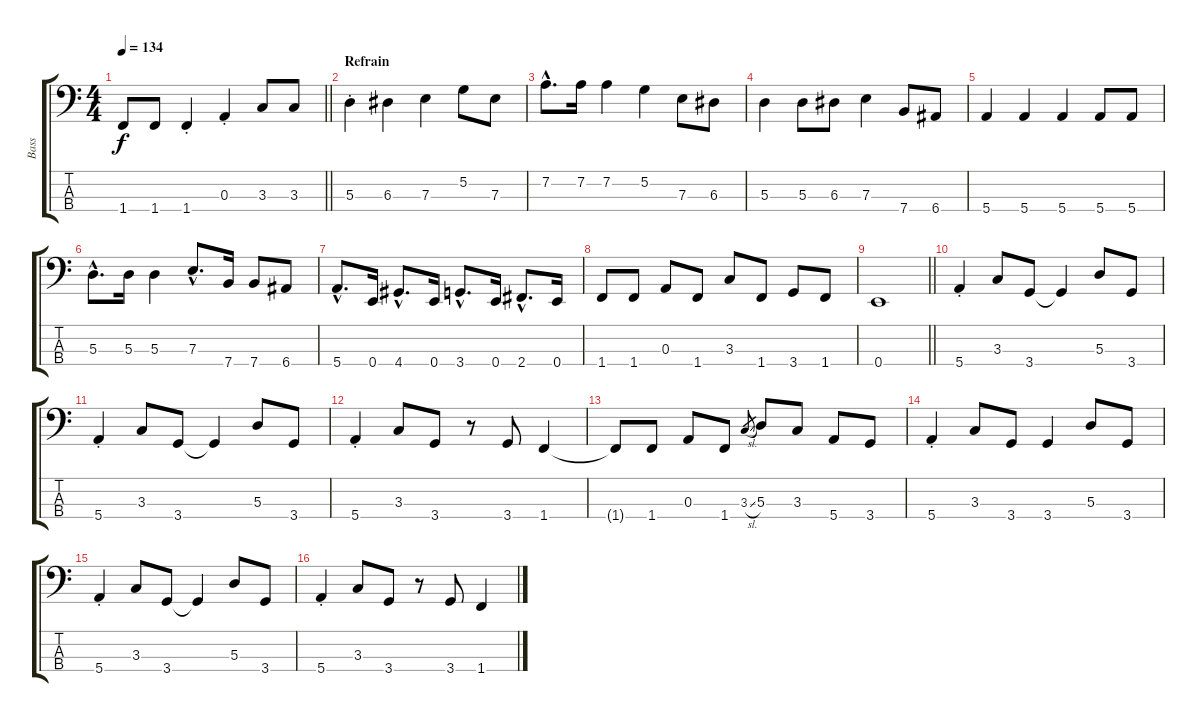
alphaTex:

\track ("Bass" "Bass") {instrument electricbassfinger}
\staff {score tabs}
\tuning (G2 D2 A1 E1) {hide}
\ts (4 4)
\tempo 134
\clef f4
\barLineRight lightlight
\ks c
1.4{t}.8{dy f} 1.4.8 1.4{st}.4 0.3{st}.4 3.3.8 3.3.8 |
\section ("" "Refrain")
5.3{st}.4 6.3.4 7.3.4 5.2.8 7.3.8 |
7.2{hac}.8{d} 7.2.16 7.2.4 5.2.4 7.3.8 6.3.8 |
5.3.4 5.3.8 6.3.8 7.3.4 7.4.8 6.4.8 |
5.4.4 5.4.4 5.4.4 5.4.8 5.4.8 |
5.3{hac}.8{d} 5.3.16 5.3.4 7.3{hac}.8{d} 7.4.16 7.4.8 6.4.8 |
5.4{hac}.8{d} 0.4.16 4.4{hac}.8{d} 0.4.16 3.4{hac}.8{d} 0.4.16 2.4{hac}.8{d} 0.4.16 |
1.4.8 1.4.8 0.3.8 1.4.8 3.3.8 1.4.8 3.4.8 1.4.8 |
\barLineRight lightlight
0.4.1 |
5.4{st}.4 3.3.8 3.4.8 3.4{t}.4 5.3.8 3.4.8 |
5.4{st}.4 3.3.8 3.4.8 3.4{t}.4 5.3.8 3.4.8 |
5.4{st}.4 3.3.8 3.4.8 r.8 3.4.8 1.4.4 |
1.4{t}.8 1.4.8 0.3.8 1.4.8 3.3{sl}.8{gr} 5.3.8 3.3.8 5.4.8 3.4.8 |
5.4{st}.4 3.3.8 3.4.8 3.4.4 5.3.8 3.4.8 |
5.4{st}.4 3.3.8 3.4.8 3.4{t}.4 5.3.8 3.4.8 |
5.4{st}.4 3.3.8 3.4.8 r.8 3.4.8 1.4.4
